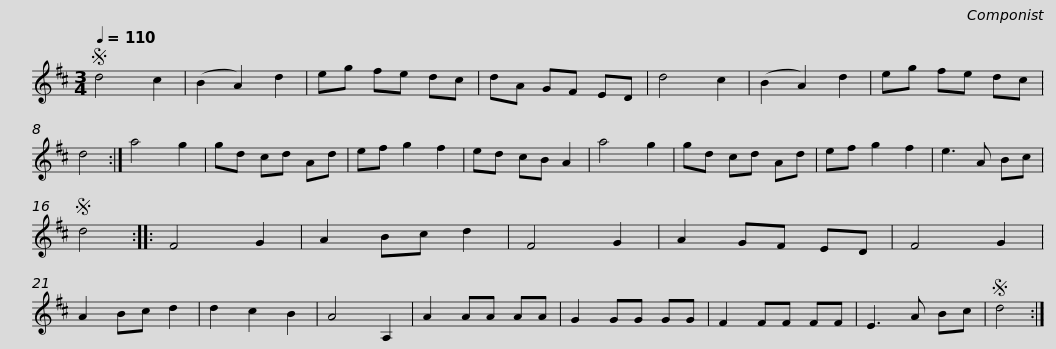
X:1
L:1/8
Q:1/4=110
M:3/4
I:linebreak $
K:D
V:1 treble
V:1
S d4 c2 | (B2 A2) d2 | eg fe dc | dA GF ED | d4 c2 | %5
 (B2 A2) d2 | eg fe dc | d4 :|$[K:D] a4 g2 | gd cd Ad | %10
 ef g2 f2 | ed cB A2 | a4 g2 | gd cd Ad | ef g2 f2 | %15
 e3 A Bc |S d4 ::$ F4 G2 | A2 Bc d2 | F4 G2 | %20
 A2 GF ED | F4 G2 | A2 Bc d2 | d2 c2 B2 | A4 A,2 |$ %25
 A2 AA AA | G2 GG GG | F2 FF FF | E3 A Bc |S d4 :| %30
